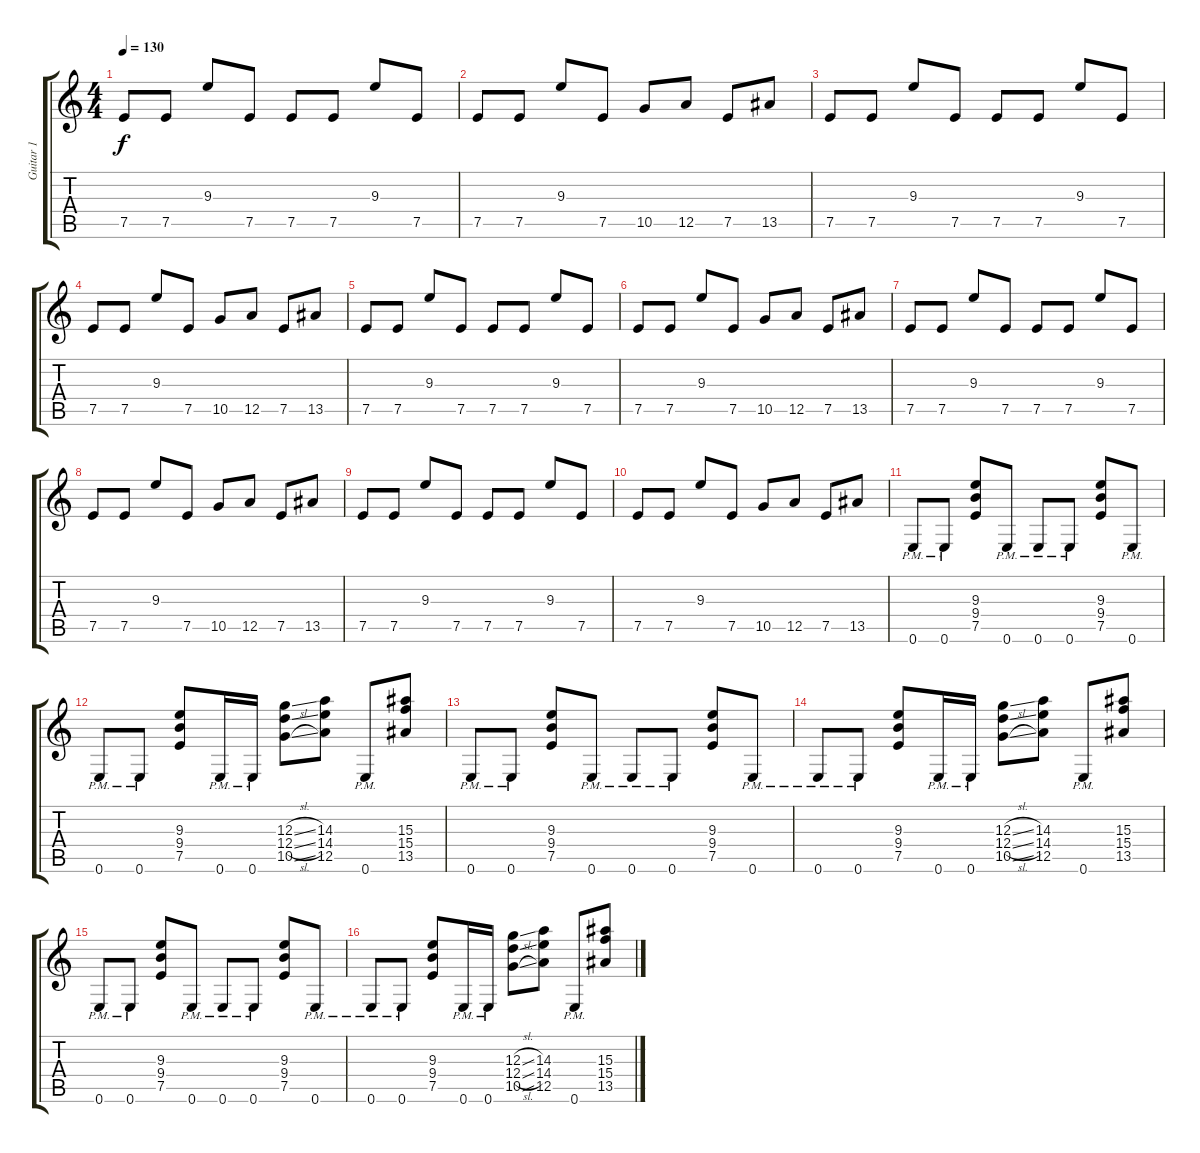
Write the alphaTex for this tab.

\track ("Guitar 1" "Guitar 1") {instrument distortionguitar}
\staff {score tabs}
\tuning (E4 B3 G3 D3 A2 E2) {hide}
\ts (4 4)
\tempo 130
\clef g2
\ks c
7.5.8{dy f volume 5 instrument overdrivenguitar} 7.5.8 9.3.8 7.5.8 7.5.8 7.5.8 9.3.8 7.5.8 |
7.5.8 7.5.8 9.3.8 7.5.8 10.5.8 12.5.8 7.5.8 13.5.8 |
7.5.8{volume 5 instrument overdrivenguitar} 7.5.8 9.3.8 7.5.8 7.5.8 7.5.8 9.3.8 7.5.8 |
7.5.8 7.5.8 9.3.8 7.5.8 10.5.8 12.5.8 7.5.8 13.5.8 |
7.5.8{volume 5 instrument overdrivenguitar} 7.5.8 9.3.8 7.5.8 7.5.8 7.5.8 9.3.8 7.5.8 |
7.5.8 7.5.8 9.3.8 7.5.8 10.5.8 12.5.8 7.5.8 13.5.8 |
7.5.8{volume 5 instrument overdrivenguitar} 7.5.8 9.3.8 7.5.8 7.5.8 7.5.8 9.3.8 7.5.8 |
7.5.8 7.5.8 9.3.8 7.5.8 10.5.8 12.5.8 7.5.8 13.5.8 |
7.5.8{volume 5 instrument overdrivenguitar} 7.5.8 9.3.8 7.5.8 7.5.8 7.5.8 9.3.8 7.5.8 |
7.5.8 7.5.8 9.3.8 7.5.8 10.5.8 12.5.8 7.5.8 13.5.8 |
0.6{pm}.8 0.6{pm}.8 (9.3 9.4 7.5).8 0.6{pm}.8 0.6{pm}.8 0.6{pm}.8 (9.3 9.4 7.5).8 0.6{pm}.8 |
0.6{pm}.8 0.6{pm}.8 (9.3 9.4 7.5).8 0.6{pm}.16 0.6{pm}.16 (12.3{sl} 12.4{sl} 10.5{sl}).8 (14.3 14.4 12.5).8 0.6{pm}.8 (15.3 15.4 13.5).8 |
0.6{pm}.8 0.6{pm}.8 (9.3 9.4 7.5).8 0.6{pm}.8 0.6{pm}.8 0.6{pm}.8 (9.3 9.4 7.5).8 0.6{pm}.8 |
0.6{pm}.8 0.6{pm}.8 (9.3 9.4 7.5).8 0.6{pm}.16 0.6{pm}.16 (12.3{sl} 12.4{sl} 10.5{sl}).8 (14.3 14.4 12.5).8 0.6{pm}.8 (15.3 15.4 13.5).8 |
0.6{pm}.8 0.6{pm}.8 (9.3 9.4 7.5).8 0.6{pm}.8 0.6{pm}.8 0.6{pm}.8 (9.3 9.4 7.5).8 0.6{pm}.8 |
0.6{pm}.8 0.6{pm}.8 (9.3 9.4 7.5).8 0.6{pm}.16 0.6{pm}.16 (12.3{sl} 12.4{sl} 10.5{sl}).8 (14.3 14.4 12.5).8 0.6{pm}.8 (15.3 15.4 13.5).8
